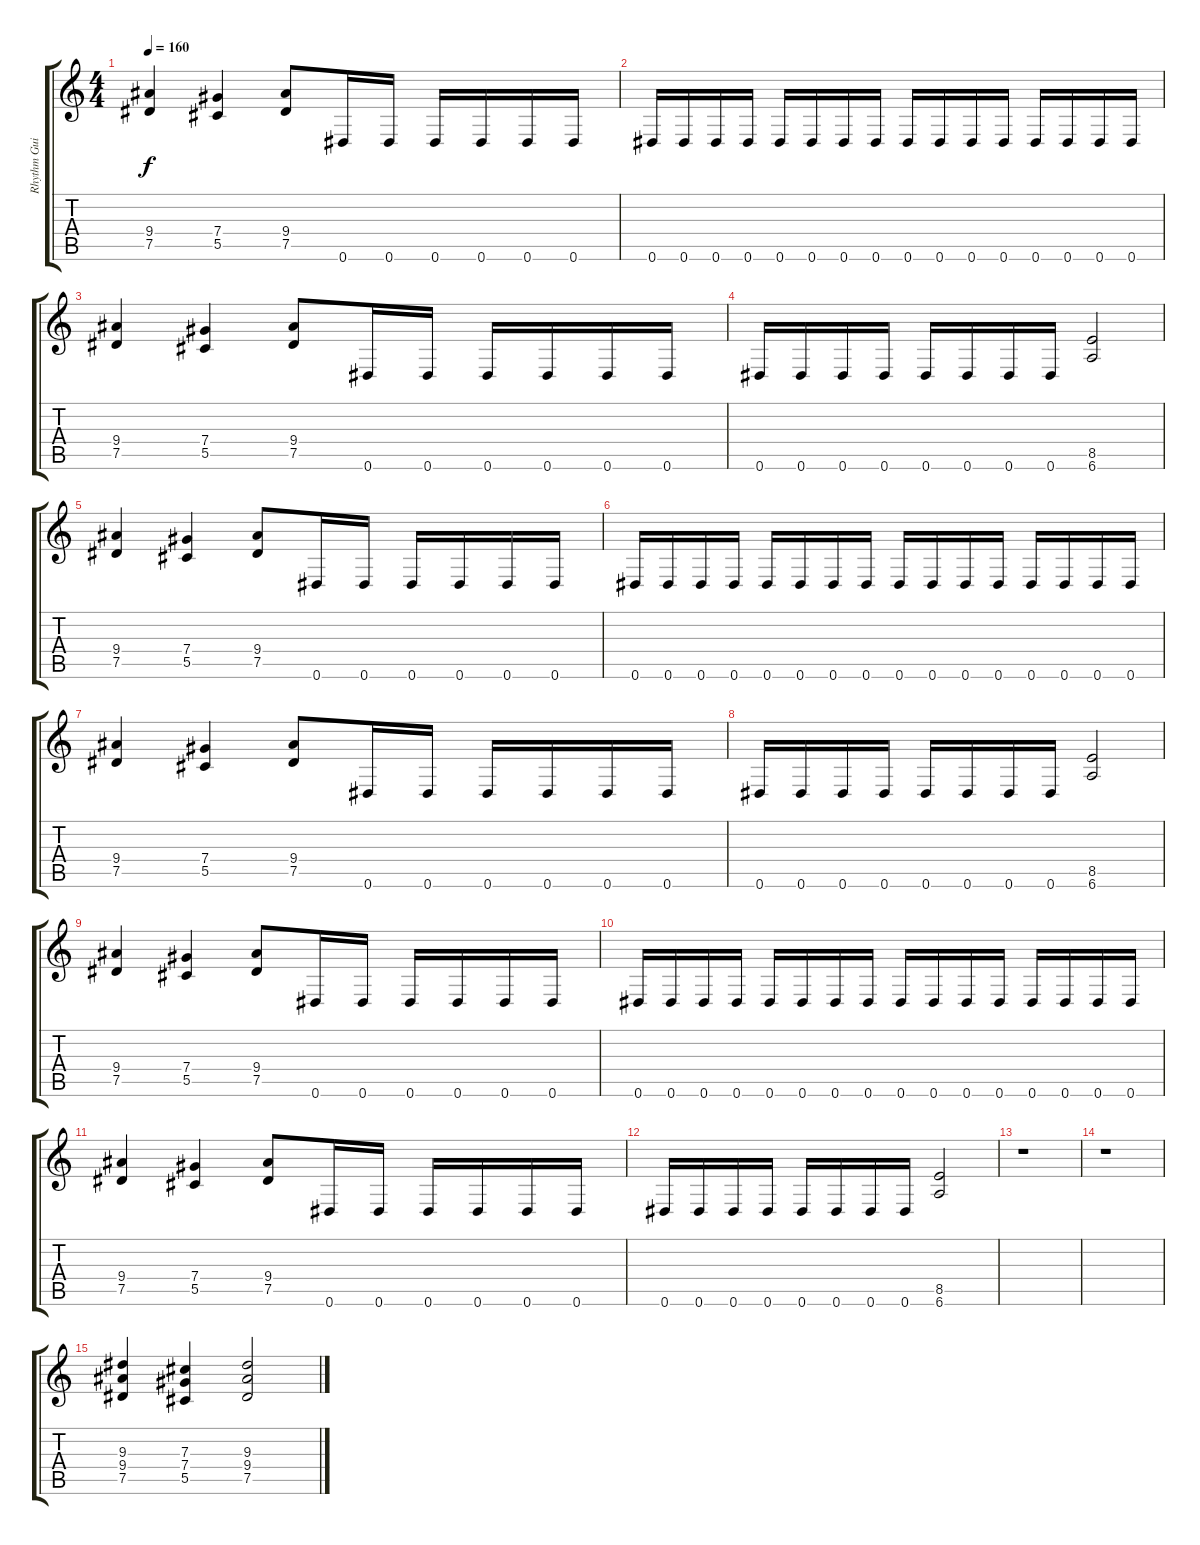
\track ("Rhythm Guitar" "Rhythm Gui") {instrument distortionguitar}
\staff {score tabs}
\tuning (Eb4 Bb3 Gb3 Db3 Ab2 Eb2) {hide}
\ts (4 4)
\tempo 160
\clef g2
\ks c
(9.4 7.5).4{dy f} (7.4 5.5).4 (9.4 7.5).8 0.6.16 0.6.16 0.6.16 0.6.16 0.6.16 0.6.16 |
0.6.16 0.6.16 0.6.16 0.6.16 0.6.16 0.6.16 0.6.16 0.6.16 0.6.16 0.6.16 0.6.16 0.6.16 0.6.16 0.6.16 0.6.16 0.6.16 |
(9.4 7.5).4 (7.4 5.5).4 (9.4 7.5).8 0.6.16 0.6.16 0.6.16 0.6.16 0.6.16 0.6.16 |
0.6.16 0.6.16 0.6.16 0.6.16 0.6.16 0.6.16 0.6.16 0.6.16 (8.5 6.6).2 |
(9.4 7.5).4 (7.4 5.5).4 (9.4 7.5).8 0.6.16 0.6.16 0.6.16 0.6.16 0.6.16 0.6.16 |
0.6.16 0.6.16 0.6.16 0.6.16 0.6.16 0.6.16 0.6.16 0.6.16 0.6.16 0.6.16 0.6.16 0.6.16 0.6.16 0.6.16 0.6.16 0.6.16 |
(9.4 7.5).4 (7.4 5.5).4 (9.4 7.5).8 0.6.16 0.6.16 0.6.16 0.6.16 0.6.16 0.6.16 |
0.6.16 0.6.16 0.6.16 0.6.16 0.6.16 0.6.16 0.6.16 0.6.16 (8.5 6.6).2 |
(9.4 7.5).4 (7.4 5.5).4 (9.4 7.5).8 0.6.16 0.6.16 0.6.16 0.6.16 0.6.16 0.6.16 |
0.6.16 0.6.16 0.6.16 0.6.16 0.6.16 0.6.16 0.6.16 0.6.16 0.6.16 0.6.16 0.6.16 0.6.16 0.6.16 0.6.16 0.6.16 0.6.16 |
(9.4 7.5).4 (7.4 5.5).4 (9.4 7.5).8 0.6.16 0.6.16 0.6.16 0.6.16 0.6.16 0.6.16 |
0.6.16 0.6.16 0.6.16 0.6.16 0.6.16 0.6.16 0.6.16 0.6.16 (8.5 6.6).2 |
r.1 |
r.1 |
(9.3 9.4 7.5).4 (7.3 7.4 5.5).4 (9.3 9.4 7.5).2
